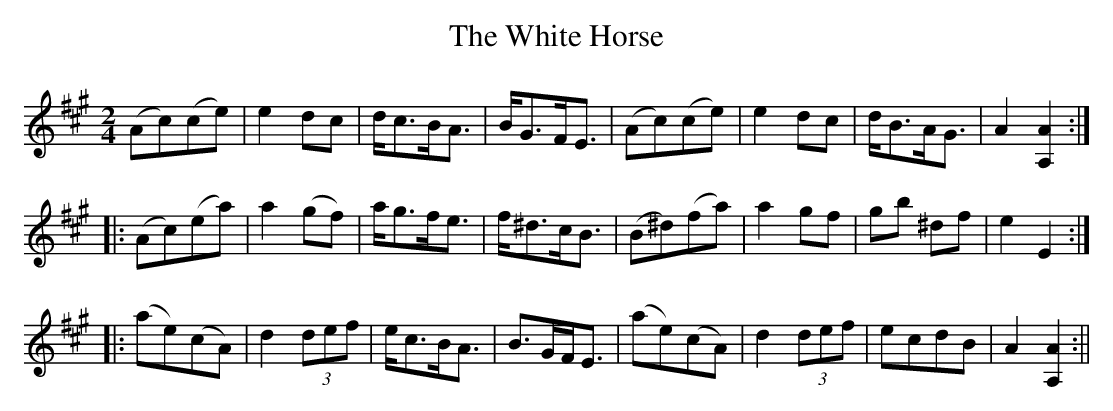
X:1
T:White Horse, The
M:2/4
L:1/8
K:A
(Ac)(ce)|e2 dc|d<cB<A|B<GF<E|(Ac)(ce)|e2 dc|d<BA<G|A2 [A,2A2]:|
|:(Ac)(ea)|a2 (gf)|a<gf<e|f<^dc<B|(B^d)(fa)|a2 gf|gb ^df|e2E2:|
|:(ae)(cA)|d2 (3def|e<cB<A|B>GF<E|(ae)(cA)|d2 (3def|ecdB|A2 [A,2A2]:||
